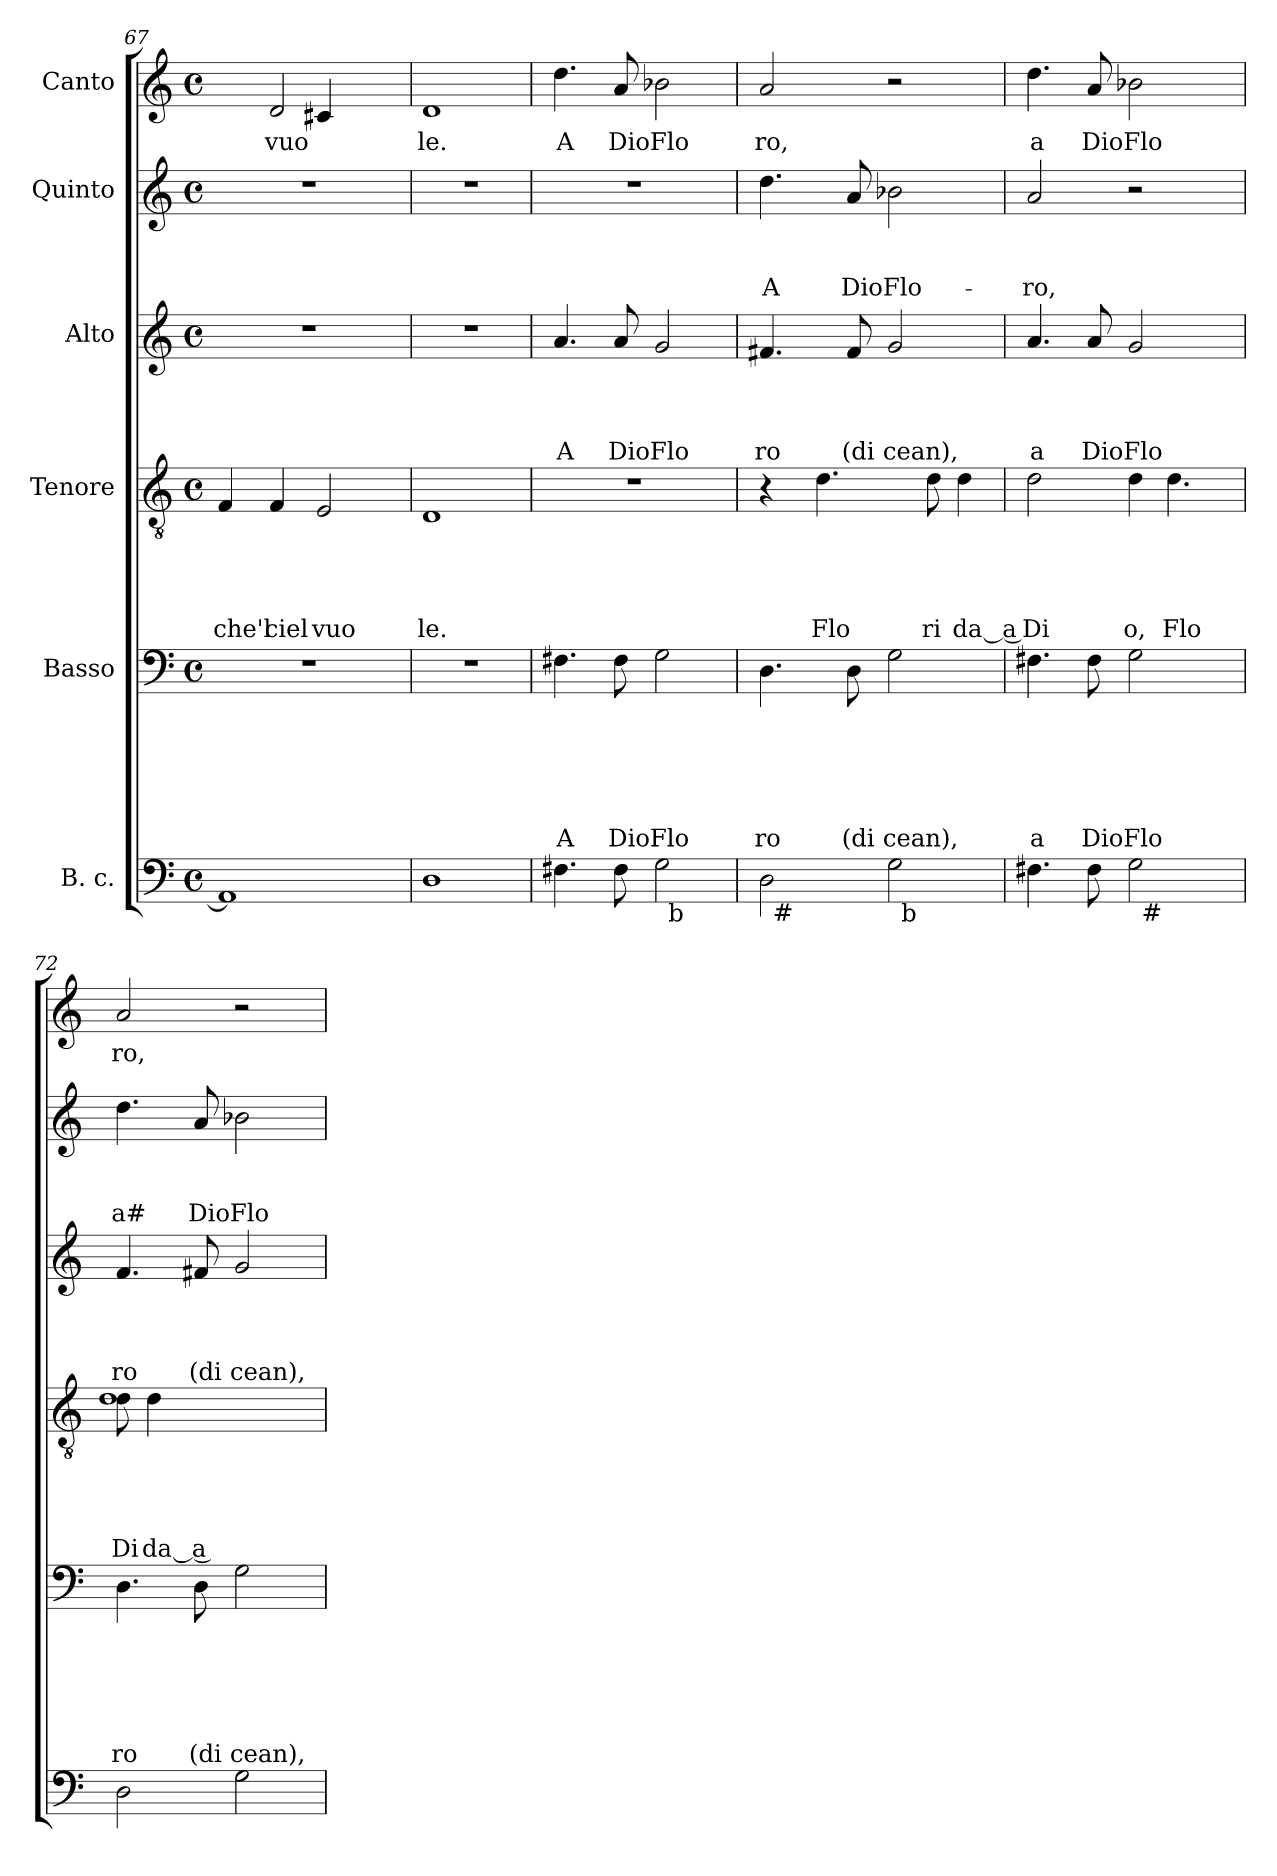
**kern	**kern	**text	**text	**text	**text	**text	**text	**kern	**text	**text	**text	**text	**text	**kern	**text	**text	**text	**text	**kern	**text	**text	**text	**kern	**text
*part6	*part5	*part5	*part5	*part5	*part5	*part5	*part5	*part4	*part4	*part4	*part4	*part4	*part4	*part3	*part3	*part3	*part3	*part3	*part2	*part2	*part2	*part2	*part1	*part1
*staff6	*staff5	*staff5	*staff5	*staff5	*staff5	*staff5	*staff5	*staff4	*staff4	*staff4	*staff4	*staff4	*staff4	*staff3	*staff3	*staff3	*staff3	*staff3	*staff2	*staff2	*staff2	*staff2	*staff1	*staff1
*I"B. c.	*I"Basso	*	*	*	*	*	*	*I"Tenore	*	*	*	*	*	*I"Alto	*	*	*	*	*I"Quinto	*	*	*	*I"Canto	*
*clefF4	*clefF4	*	*	*	*	*	*	*clefGv2	*	*	*	*	*	*clefG2	*	*	*	*	*clefG2	*	*	*	*clefG2	*
*k[]	*k[]	*	*	*	*	*	*	*k[]	*	*	*	*	*	*k[]	*	*	*	*	*k[]	*	*	*	*k[]	*
*C:	*C:	*	*	*	*	*	*	*C:	*	*	*	*	*	*C:	*	*	*	*	*C:	*	*	*	*C:	*
*M4/4	*M4/4	*	*	*	*	*	*	*M4/4	*	*	*	*	*	*M4/4	*	*	*	*	*M4/4	*	*	*	*M4/4	*
*met(c)	*met(c)	*	*	*	*	*	*	*met(c)	*	*	*	*	*	*met(c)	*	*	*	*	*met(c)	*	*	*	*met(c)	*
=67	=67	=67	=67	=67	=67	=67	=67	=67	=67	=67	=67	=67	=67	=67	=67	=67	=67	=67	=67	=67	=67	=67	=67	=67
!	!	!	!	!	!	!	!	!	!	!	!	!	!LO:LY:b	!	!	!	!	!	!	!	!	!	!	!
*	*	*	*	*	*	*	*	*	*	*	*	*	*	*	*	*	*	*	*	*	*	*	*^	*
1AA]	1r	.	.	.	.	.	.	4F/	.	.	.	.	che'l	1r	.	.	.	.	1r	.	.	.	4ryy	2ryy	.
!	!	!	!	!	!	!	!	!	!	!	!	!	!LO:LY:b	!	!	!	!	!	!	!	!	!	!	!	!LO:LY:b
.	.	.	.	.	.	.	.	4F/	.	.	.	.	ciel	.	.	.	.	.	.	.	.	.	2d/	.	vuo
!	!	!	!	!	!	!	!	!	!	!	!	!	!LO:LY:b	!	!	!	!	!	!	!	!	!	!	!	!
.	.	.	.	.	.	.	.	2E/	.	.	.	.	vuo	.	.	.	.	.	.	.	.	.	.	4c#X/	.
.	.	.	.	.	.	.	.	.	.	.	.	.	.	.	.	.	.	.	.	.	.	.	4ryy	4ryy	.
!!LO:LB:g=z
=68	=68	=68	=68	=68	=68	=68	=68	=68	=68	=68	=68	=68	=68	=68	=68	=68	=68	=68	=68	=68	=68	=68	=68	=68	=68
!	!	!	!	!	!	!	!	!	!	!	!	!	!LO:LY:b	!	!	!	!	!	!	!	!	!	!	!	!LO:LY:b
*	*	*	*	*	*	*	*	*	*	*	*	*	*	*	*	*	*	*	*	*	*	*	*v	*v	*
1D	1r	.	.	.	.	.	.	1D	.	.	.	.	le.	1r	.	.	.	.	1r	.	.	.	1d	le.
=69	=69	=69	=69	=69	=69	=69	=69	=69	=69	=69	=69	=69	=69	=69	=69	=69	=69	=69	=69	=69	=69	=69	=69	=69
!	!	!	!	!	!	!	!LO:LY:b	!	!	!	!	!	!	!	!	!	!	!LO:LY:b	!	!	!	!	!	!LO:LY:b
*^	*	*	*	*	*	*	*	*	*	*	*	*	*	*	*	*	*	*	*	*	*	*	*	*
4.F#X\	2ryy	4.F#X\	.	.	.	.	.	A	1r	.	.	.	.	.	4.a/	.	.	.	A	1r	.	.	.	4.dd\	A
!	!	!	!	!	!	!	!	!LO:LY:b	!	!	!	!	!	!	!	!	!	!	!LO:LY:b	!	!	!	!	!	!LO:LY:b
8F#\	.	8F#\	.	.	.	.	.	Dio	.	.	.	.	.	.	8a/	.	.	.	Dio	.	.	.	.	8a/	Dio
!	!	!	!	!	!	!	!	!LO:LY:b	!	!	!	!	!	!	!	!	!	!	!LO:LY:b	!	!	!	!	!	!LO:LY:b
2G\	32ryy	2G\	.	.	.	.	.	Flo	.	.	.	.	.	.	2g/	.	.	.	Flo	.	.	.	.	2b-X\	Flo
!	!LO:TX:b:t=b	!	!	!	!	!	!	!	!	!	!	!	!	!	!	!	!	!	!	!	!	!	!	!	!
.	4...ryy	.	.	.	.	.	.	.	.	.	.	.	.	.	.	.	.	.	.	.	.	.	.	.	.
=70	=70	=70	=70	=70	=70	=70	=70	=70	=70	=70	=70	=70	=70	=70	=70	=70	=70	=70	=70	=70	=70	=70	=70	=70	=70
!	!	!	!	!	!	!	!	!LO:LY:b	!	!	!	!	!	!	!	!	!	!	!LO:LY:b	!	!	!	!LO:LY:b	!	!LO:LY:b
2D\	32ryy	4.D\	.	.	.	.	.	ro	4r	.	.	.	.	.	4.f#X/	.	.	.	ro	4.dd\	.	.	A	2a/	ro,
!	!LO:TX:b:t=#	!	!	!	!	!	!	!	!	!	!	!	!	!	!	!	!	!	!	!	!	!	!	!	!
.	2ryy	.	.	.	.	.	.	.	.	.	.	.	.	.	.	.	.	.	.	.	.	.	.	.	.
!	!	!	!	!	!	!	!	!	!	!	!	!	!	!LO:LY:b	!	!	!	!	!	!	!	!	!	!	!
.	.	.	.	.	.	.	.	.	4.d\	.	.	.	.	Flo	.	.	.	.	.	.	.	.	.	.	.
!	!	!	!	!	!	!	!	!LO:LY:b	!	!	!	!	!	!	!	!	!	!	!LO:LY:b	!	!	!	!LO:LY:b	!	!
.	.	8D\	.	.	.	.	.	(di	.	.	.	.	.	.	8f#/	.	.	.	(di	8a/	.	.	Dio	.	.
!	!	!	!	!	!	!	!	!LO:LY:b	!	!	!	!	!	!	!	!	!	!	!LO:LY:b	!	!	!	!LO:LY:b	!	!
2G\	.	2G\	.	.	.	.	.	cean),	.	.	.	.	.	.	2g/	.	.	.	cean),	2b-X\	.	.	Flo-	2r	.
!	!LO:TX:b:t=b	!	!	!	!	!	!	!	!	!	!	!	!	!	!	!	!	!	!	!	!	!	!	!	!
.	4...ryy	.	.	.	.	.	.	.	.	.	.	.	.	.	.	.	.	.	.	.	.	.	.	.	.
!	!	!	!	!	!	!	!	!	!	!	!	!	!	!LO:LY:b	!	!	!	!	!	!	!	!	!	!	!
.	.	.	.	.	.	.	.	.	8d\	.	.	.	.	ri	.	.	.	.	.	.	.	.	.	.	.
!	!	!	!	!	!	!	!	!	!	!	!	!	!	!LO:LY:b:rj	!	!	!	!	!	!	!	!	!	!	!
.	.	.	.	.	.	.	.	.	4d\	.	.	.	.	da‿ a	.	.	.	.	.	.	.	.	.	.	.
=71	=71	=71	=71	=71	=71	=71	=71	=71	=71	=71	=71	=71	=71	=71	=71	=71	=71	=71	=71	=71	=71	=71	=71	=71	=71
!	!	!	!	!	!	!	!	!LO:LY:b	!	!	!	!	!	!LO:LY:b	!	!	!	!	!LO:LY:b	!	!	!	!LO:LY:b	!	!LO:LY:b
*	*	*	*	*	*	*	*	*	*^	*	*	*	*	*	*	*	*	*	*	*	*	*	*	*	*
4.F#X\	2ryy	4.F#X\	.	.	.	.	.	a	2d\	2ryy	.	.	.	.	Di	4.a/	.	.	.	a	2a/	.	.	-ro,	4.dd\	a
!	!	!	!	!	!	!	!	!LO:LY:b	!	!	!	!	!	!	!	!	!	!	!	!LO:LY:b	!	!	!	!	!	!LO:LY:b
8F#\	.	8F#\	.	.	.	.	.	Dio	.	.	.	.	.	.	.	8a/	.	.	.	Dio	.	.	.	.	8a/	Dio
!	!	!	!	!	!	!	!	!LO:LY:b	!	!	!	!	!	!	!LO:LY:b	!	!	!	!	!LO:LY:b	!	!	!	!	!	!LO:LY:b
2G\	32ryy	2G\	.	.	.	.	.	Flo	4d\	8ryy	.	.	.	.	o,	2g/	.	.	.	Flo	2r	.	.	.	2b-X\	Flo
!	!LO:TX:b:t=#	!	!	!	!	!	!	!	!	!	!	!	!	!	!	!	!	!	!	!	!	!	!	!	!	!
.	4...ryy	.	.	.	.	.	.	.	.	.	.	.	.	.	.	.	.	.	.	.	.	.	.	.	.	.
!	!	!	!	!	!	!	!	!	!	!	!	!	!	!	!LO:LY:b	!	!	!	!	!	!	!	!	!	!	!
.	.	.	.	.	.	.	.	.	.	4.d\	.	.	.	.	Flo	.	.	.	.	.	.	.	.	.	.	.
.	.	.	.	.	.	.	.	.	4ryy	.	.	.	.	.	.	.	.	.	.	.	.	.	.	.	.	.
=72	=72	=72	=72	=72	=72	=72	=72	=72	=72	=72	=72	=72	=72	=72	=72	=72	=72	=72	=72	=72	=72	=72	=72	=72	=72	=72
!	!	!	!	!	!	!	!	!LO:LY:b	!	!	!	!	!	!	!LO:LY:b	!	!	!	!	!	!	!	!	!	!	!
!	!	!	!	!	!	!	!	!	!	!	!	!	!	!	!LO:LY:b	!	!	!	!	!LO:LY:b	!	!	!	!LO:LY:b	!	!LO:LY:b
*v	*v	*	*	*	*	*	*	*	*	*	*	*	*	*	*	*	*	*	*	*	*	*	*	*	*	*
2D\	4.D\	.	.	.	.	.	ro	8d\	1d	.	.	.	.	Di	4.f/	.	.	.	ro	4.dd\	.	.	a#	2a/	ro,
!	!	!	!	!	!	!	!	!	!	!	!	!	!	!LO:LY:b:rj	!	!	!	!	!	!	!	!	!	!	!
.	.	.	.	.	.	.	.	4d\	.	.	.	.	.	da‿ a	.	.	.	.	.	.	.	.	.	.	.
!	!	!	!	!	!	!	!LO:LY:b	!	!	!	!	!	!	!	!	!	!	!	!LO:LY:b	!	!	!	!LO:LY:b	!	!
.	8D\	.	.	.	.	.	(di	2ryy	.	.	.	.	.	.	8f#X/	.	.	.	(di	8a/	.	.	Dio	.	.
!	!	!	!	!	!	!	!LO:LY:b	!	!	!	!	!	!	!	!	!	!	!	!LO:LY:b	!	!	!	!LO:LY:b	!	!
2G\	2G\	.	.	.	.	.	cean),	.	.	.	.	.	.	.	2g/	.	.	.	cean),	2b-X\	.	.	Flo-	2r	.
.	.	.	.	.	.	.	.	8ryy	.	.	.	.	.	.	.	.	.	.	.	.	.	.	.	.	.
*	*	*	*	*	*	*	*	*v	*v	*	*	*	*	*	*	*	*	*	*	*	*	*	*	*	*
=	=	=	=	=	=	=	=	=	=	=	=	=	=	=	=	=	=	=	=	=	=	=	=	=
*-	*-	*-	*-	*-	*-	*-	*-	*-	*-	*-	*-	*-	*-	*-	*-	*-	*-	*-	*-	*-	*-	*-	*-	*-
